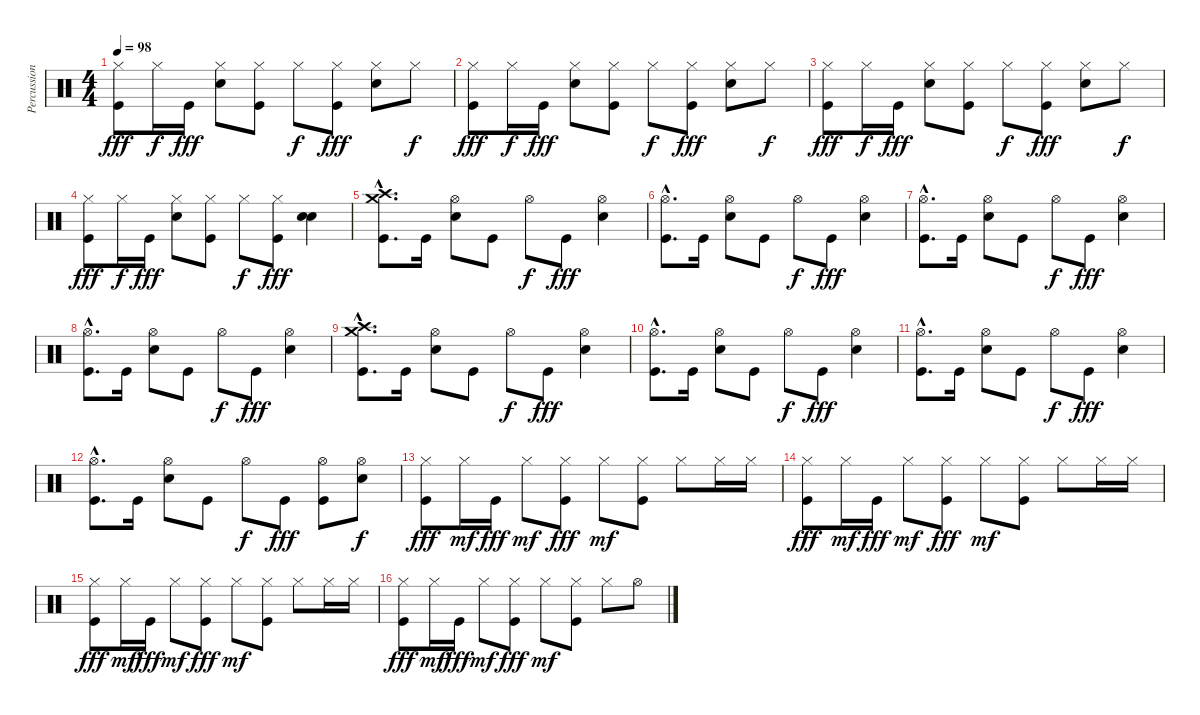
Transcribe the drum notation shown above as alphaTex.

\track ("Percussion" "Percussion") {instrument percussion}
\staff {score}
\articulation defaults
\ts (4 4)
\tempo 98
\clef neutral
\ks c
("Hi-Hat (closed)" "Kick (hit)").8{dy fff} "Hi-Hat (closed)".16{dy f} "Kick (hit)".16{dy fff} ("Hi-Hat (closed)" "Electric Snare (hit)").8 ("Hi-Hat (closed)" "Kick (hit)").8 "Hi-Hat (closed)".8{dy f} ("Hi-Hat (closed)" "Kick (hit)").8{dy fff} ("Hi-Hat (closed)" "Electric Snare (hit)").8 "Hi-Hat (closed)".8{dy f} |
("Hi-Hat (closed)" "Kick (hit)").8{dy fff} "Hi-Hat (closed)".16{dy f} "Kick (hit)".16{dy fff} ("Hi-Hat (closed)" "Electric Snare (hit)").8 ("Hi-Hat (closed)" "Kick (hit)").8 "Hi-Hat (closed)".8{dy f} ("Hi-Hat (closed)" "Kick (hit)").8{dy fff} ("Hi-Hat (closed)" "Electric Snare (hit)").8 "Hi-Hat (closed)".8{dy f} |
("Hi-Hat (closed)" "Kick (hit)").8{dy fff} "Hi-Hat (closed)".16{dy f} "Kick (hit)".16{dy fff} ("Hi-Hat (closed)" "Electric Snare (hit)").8 ("Hi-Hat (closed)" "Kick (hit)").8 "Hi-Hat (closed)".8{dy f} ("Hi-Hat (closed)" "Kick (hit)").8{dy fff} ("Hi-Hat (closed)" "Electric Snare (hit)").8 "Hi-Hat (closed)".8{dy f} |
("Hi-Hat (closed)" "Kick (hit)").8{dy fff} "Hi-Hat (closed)".16{dy f} "Kick (hit)".16{dy fff} ("Hi-Hat (closed)" "Electric Snare (hit)").8 ("Hi-Hat (closed)" "Kick (hit)").8 "Hi-Hat (closed)".8{dy f} ("Hi-Hat (closed)" "Kick (hit)").8{dy fff} ("Electric Snare (hit)" "Electric Snare (hit)").4 |
("Crash medium (hit)"{hac} "Crash high (hit)"{hac} "Kick (hit)"{hac}).8{d} "Kick (hit)".16 ("Hi-Hat (open)" "Electric Snare (hit)").8 "Kick (hit)".8 "Hi-Hat (open)".8{dy f} "Kick (hit)".8{dy fff} ("Hi-Hat (open)" "Electric Snare (hit)").4 |
("Hi-Hat (open)"{hac} "Kick (hit)"{hac}).8{d} "Kick (hit)".16 ("Hi-Hat (open)" "Electric Snare (hit)").8 "Kick (hit)".8 "Hi-Hat (open)".8{dy f} "Kick (hit)".8{dy fff} ("Hi-Hat (open)" "Electric Snare (hit)").4 |
("Hi-Hat (open)"{hac} "Kick (hit)"{hac}).8{d} "Kick (hit)".16 ("Hi-Hat (open)" "Electric Snare (hit)").8 "Kick (hit)".8 "Hi-Hat (open)".8{dy f} "Kick (hit)".8{dy fff} ("Hi-Hat (open)" "Electric Snare (hit)").4 |
("Hi-Hat (open)"{hac} "Kick (hit)"{hac}).8{d} "Kick (hit)".16 ("Hi-Hat (open)" "Electric Snare (hit)").8 "Kick (hit)".8 "Hi-Hat (open)".8{dy f} "Kick (hit)".8{dy fff} ("Hi-Hat (open)" "Electric Snare (hit)").4 |
("Crash medium (hit)"{hac} "Crash high (hit)"{hac} "Kick (hit)"{hac}).8{d} "Kick (hit)".16 ("Hi-Hat (open)" "Electric Snare (hit)").8 "Kick (hit)".8 "Hi-Hat (open)".8{dy f} "Kick (hit)".8{dy fff} ("Hi-Hat (open)" "Electric Snare (hit)").4 |
("Hi-Hat (open)"{hac} "Kick (hit)"{hac}).8{d} "Kick (hit)".16 ("Hi-Hat (open)" "Electric Snare (hit)").8 "Kick (hit)".8 "Hi-Hat (open)".8{dy f} "Kick (hit)".8{dy fff} ("Hi-Hat (open)" "Electric Snare (hit)").4 |
("Hi-Hat (open)"{hac} "Kick (hit)"{hac}).8{d} "Kick (hit)".16 ("Hi-Hat (open)" "Electric Snare (hit)").8 "Kick (hit)".8 "Hi-Hat (open)".8{dy f} "Kick (hit)".8{dy fff} ("Hi-Hat (open)" "Electric Snare (hit)").4 |
("Hi-Hat (open)"{hac} "Kick (hit)"{hac}).8{d} "Kick (hit)".16 ("Hi-Hat (open)" "Electric Snare (hit)").8 "Kick (hit)".8 "Hi-Hat (open)".8{dy f} "Kick (hit)".8{dy fff} ("Hi-Hat (open)" "Kick (hit)").8 ("Hi-Hat (open)" "Electric Snare (hit)").8{dy f} |
("Hi-Hat (closed)" "Kick (hit)").8{dy fff} "Hi-Hat (closed)".16{dy mf} "Kick (hit)".16{dy fff} "Hi-Hat (closed)".8{dy mf} ("Hi-Hat (closed)" "Kick (hit)").8{dy fff} "Hi-Hat (closed)".8{dy mf} ("Hi-Hat (closed)" "Kick (hit)").8 "Hi-Hat (closed)".8 "Hi-Hat (closed)".16 "Hi-Hat (closed)".16 |
("Hi-Hat (closed)" "Kick (hit)").8{dy fff} "Hi-Hat (closed)".16{dy mf} "Kick (hit)".16{dy fff} "Hi-Hat (closed)".8{dy mf} ("Hi-Hat (closed)" "Kick (hit)").8{dy fff} "Hi-Hat (closed)".8{dy mf} ("Hi-Hat (closed)" "Kick (hit)").8 "Hi-Hat (closed)".8 "Hi-Hat (closed)".16 "Hi-Hat (closed)".16 |
("Hi-Hat (closed)" "Kick (hit)").8{dy fff} "Hi-Hat (closed)".16{dy mf} "Kick (hit)".16{dy fff} "Hi-Hat (closed)".8{dy mf} ("Hi-Hat (closed)" "Kick (hit)").8{dy fff} "Hi-Hat (closed)".8{dy mf} ("Hi-Hat (closed)" "Kick (hit)").8 "Hi-Hat (closed)".8 "Hi-Hat (closed)".16 "Hi-Hat (closed)".16 |
("Hi-Hat (closed)" "Kick (hit)").8{dy fff} "Hi-Hat (closed)".16{dy mf} "Kick (hit)".16{dy fff} "Hi-Hat (closed)".8{dy mf} ("Hi-Hat (closed)" "Kick (hit)").8{dy fff} "Hi-Hat (closed)".8{dy mf} ("Hi-Hat (closed)" "Kick (hit)").8 "Hi-Hat (closed)".8 "Hi-Hat (open)".8
